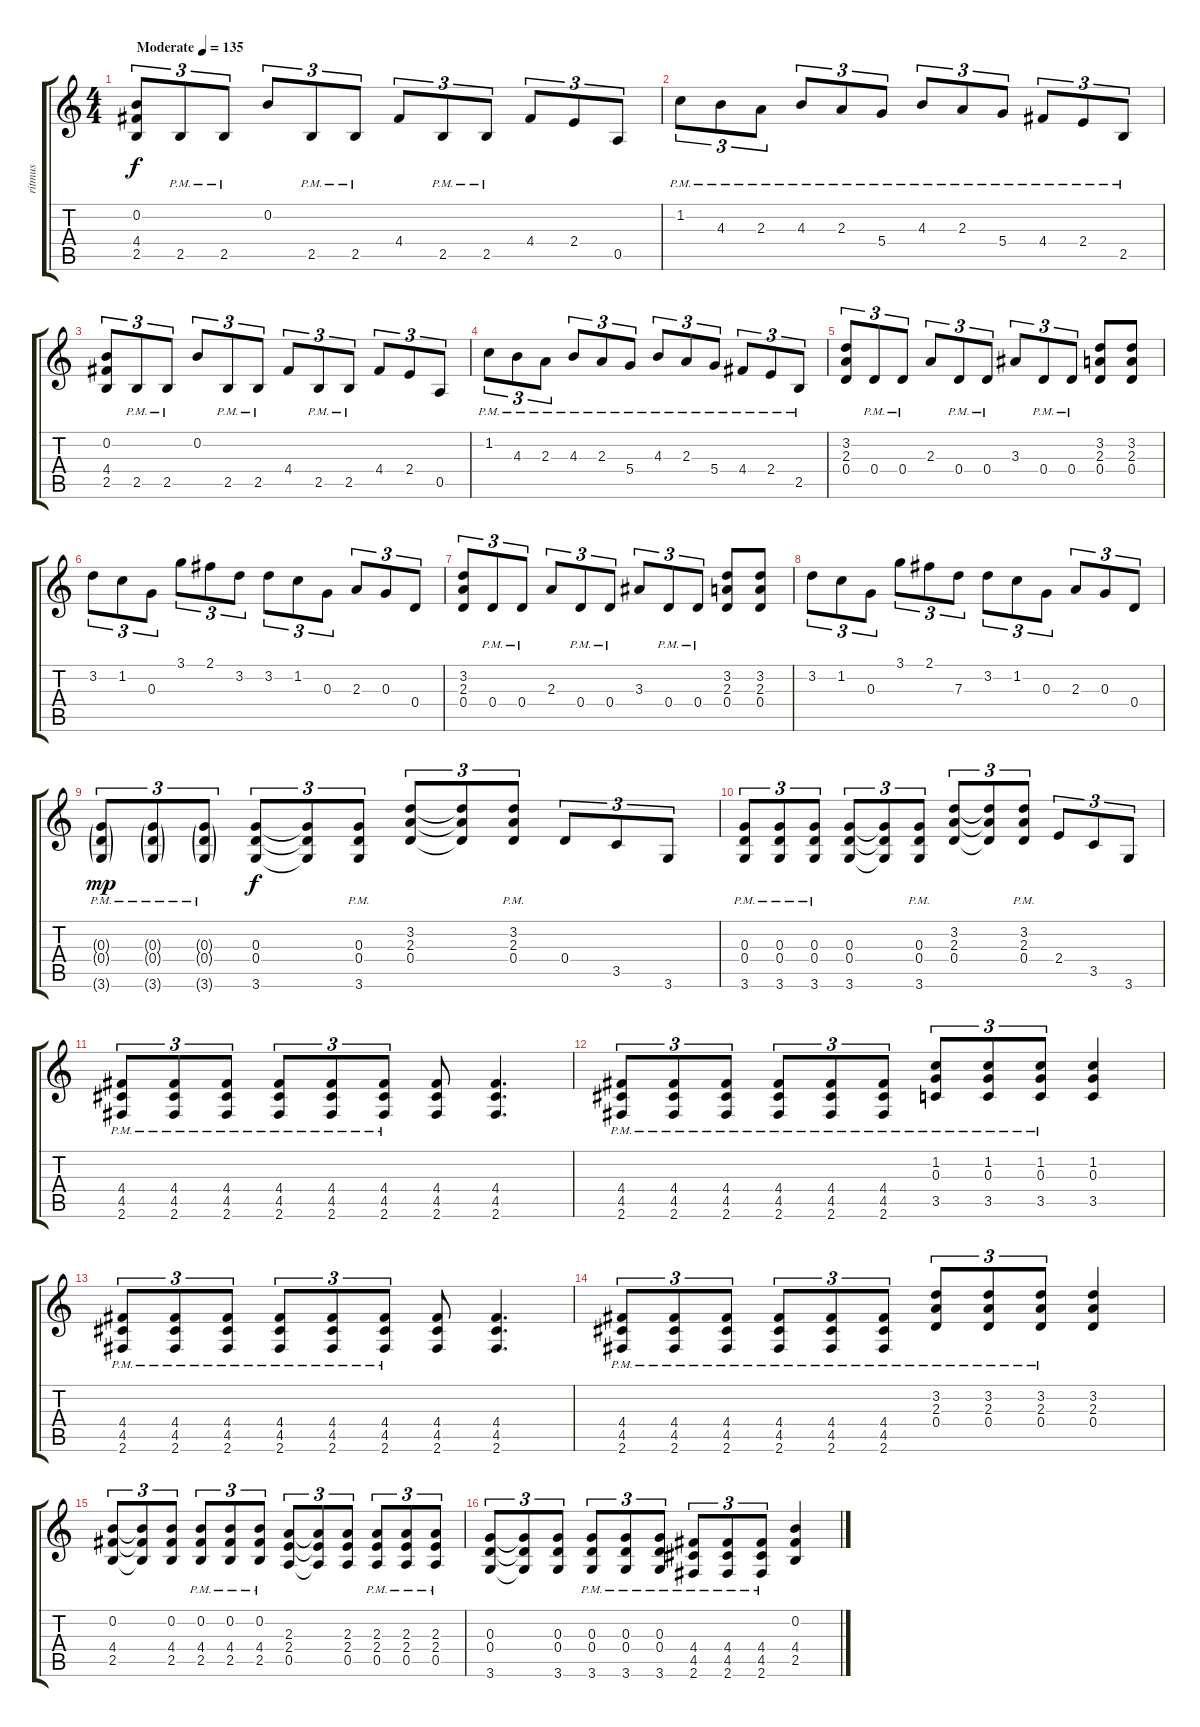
\track ("ritmus" "ritmus") {instrument overdrivenguitar}
\staff {score tabs}
\tuning (E4 B3 G3 D3 A2 E2) {hide}
\ts (4 4)
\tempo (135 "Moderate")
\clef g2
\ks c
(0.2 4.4 2.5).8{tu (3 2) dy f instrument overdrivenguitar} 2.5{pm}.8{tu (3 2)} 2.5{pm}.8{tu (3 2)} 0.2.8{tu (3 2)} 2.5{pm}.8{tu (3 2)} 2.5{pm}.8{tu (3 2)} 4.4.8{tu (3 2)} 2.5{pm}.8{tu (3 2)} 2.5{pm}.8{tu (3 2)} 4.4.8{tu (3 2)} 2.4.8{tu (3 2)} 0.5.8{tu (3 2)} |
1.2{pm}.8{tu (3 2)} 4.3{pm}.8{tu (3 2)} 2.3{pm}.8{tu (3 2)} 4.3{pm}.8{tu (3 2)} 2.3{pm}.8{tu (3 2)} 5.4{pm}.8{tu (3 2)} 4.3{pm}.8{tu (3 2)} 2.3{pm}.8{tu (3 2)} 5.4{pm}.8{tu (3 2)} 4.4{pm}.8{tu (3 2)} 2.4{pm}.8{tu (3 2)} 2.5{pm}.8{tu (3 2)} |
(0.2 4.4 2.5).8{tu (3 2)} 2.5{pm}.8{tu (3 2)} 2.5{pm}.8{tu (3 2)} 0.2.8{tu (3 2)} 2.5{pm}.8{tu (3 2)} 2.5{pm}.8{tu (3 2)} 4.4.8{tu (3 2)} 2.5{pm}.8{tu (3 2)} 2.5{pm}.8{tu (3 2)} 4.4.8{tu (3 2)} 2.4.8{tu (3 2)} 0.5.8{tu (3 2)} |
1.2{pm}.8{tu (3 2)} 4.3{pm}.8{tu (3 2)} 2.3{pm}.8{tu (3 2)} 4.3{pm}.8{tu (3 2)} 2.3{pm}.8{tu (3 2)} 5.4{pm}.8{tu (3 2)} 4.3{pm}.8{tu (3 2)} 2.3{pm}.8{tu (3 2)} 5.4{pm}.8{tu (3 2)} 4.4{pm}.8{tu (3 2)} 2.4{pm}.8{tu (3 2)} 2.5{pm}.8{tu (3 2)} |
(3.2 2.3 0.4).8{tu (3 2)} 0.4{pm}.8{tu (3 2)} 0.4{pm}.8{tu (3 2)} 2.3.8{tu (3 2)} 0.4{pm}.8{tu (3 2)} 0.4{pm}.8{tu (3 2)} 3.3.8{tu (3 2)} 0.4{pm}.8{tu (3 2)} 0.4{pm}.8{tu (3 2)} (3.2 2.3 0.4).8 (3.2 2.3 0.4).8 |
3.2.8{tu (3 2)} 1.2.8{tu (3 2)} 0.3.8{tu (3 2)} 3.1.8{tu (3 2)} 2.1.8{tu (3 2)} 3.2.8{tu (3 2)} 3.2.8{tu (3 2)} 1.2.8{tu (3 2)} 0.3.8{tu (3 2)} 2.3.8{tu (3 2)} 0.3.8{tu (3 2)} 0.4.8{tu (3 2)} |
(3.2 2.3 0.4).8{tu (3 2)} 0.4{pm}.8{tu (3 2)} 0.4{pm}.8{tu (3 2)} 2.3.8{tu (3 2)} 0.4{pm}.8{tu (3 2)} 0.4{pm}.8{tu (3 2)} 3.3.8{tu (3 2)} 0.4{pm}.8{tu (3 2)} 0.4{pm}.8{tu (3 2)} (3.2 2.3 0.4).8 (3.2 2.3 0.4).8 |
3.2.8{tu (3 2)} 1.2.8{tu (3 2)} 0.3.8{tu (3 2)} 3.1.8{tu (3 2)} 2.1.8{tu (3 2)} 7.3.8{tu (3 2)} 3.2.8{tu (3 2)} 1.2.8{tu (3 2)} 0.3.8{tu (3 2)} 2.3.8{tu (3 2)} 0.3.8{tu (3 2)} 0.4.8{tu (3 2)} |
(0.3{g pm} 0.4{g pm} 3.6{g pm}).8{tu (3 2) dy mp} (0.3{g pm} 0.4{g pm} 3.6{g pm}).8{tu (3 2)} (0.3{g pm} 0.4{g pm} 3.6{g pm}).8{tu (3 2)} (0.3 0.4 3.6).8{tu (3 2) dy f} (0.3{t} 0.4{t} 3.6{t}).8{tu (3 2)} (0.3{pm} 0.4{pm} 3.6{pm}).8{tu (3 2)} (3.2 2.3 0.4).8{tu (3 2)} (3.2{t} 2.3{t} 0.4{t}).8{tu (3 2)} (3.2{pm} 2.3{pm} 0.4{pm}).8{tu (3 2)} 0.4.8{tu (3 2)} 3.5.8{tu (3 2)} 3.6.8{tu (3 2)} |
(0.3{pm} 0.4{pm} 3.6{pm}).8{tu (3 2)} (0.3{pm} 0.4{pm} 3.6{pm}).8{tu (3 2)} (0.3{pm} 0.4{pm} 3.6{pm}).8{tu (3 2)} (0.3 0.4 3.6).8{tu (3 2)} (0.3{t} 0.4{t} 3.6{t}).8{tu (3 2)} (0.3{pm} 0.4{pm} 3.6{pm}).8{tu (3 2)} (3.2 2.3 0.4).8{tu (3 2)} (3.2{t} 2.3{t} 0.4{t}).8{tu (3 2)} (3.2{pm} 2.3{pm} 0.4{pm}).8{tu (3 2)} 2.4.8{tu (3 2)} 3.5.8{tu (3 2)} 3.6.8{tu (3 2)} |
(4.4{pm} 4.5{pm} 2.6{pm}).8{tu (3 2)} (4.4{pm} 4.5{pm} 2.6{pm}).8{tu (3 2)} (4.4{pm} 4.5{pm} 2.6{pm}).8{tu (3 2)} (4.4{pm} 4.5{pm} 2.6{pm}).8{tu (3 2)} (4.4{pm} 4.5{pm} 2.6{pm}).8{tu (3 2)} (4.4{pm} 4.5{pm} 2.6{pm}).8{tu (3 2)} (4.4 4.5 2.6).8 (4.4 4.5 2.6).4{d} |
(4.4{pm} 4.5{pm} 2.6{pm}).8{tu (3 2)} (4.4{pm} 4.5{pm} 2.6{pm}).8{tu (3 2)} (4.4{pm} 4.5{pm} 2.6{pm}).8{tu (3 2)} (4.4{pm} 4.5{pm} 2.6{pm}).8{tu (3 2)} (4.4{pm} 4.5{pm} 2.6{pm}).8{tu (3 2)} (4.4{pm} 4.5{pm} 2.6{pm}).8{tu (3 2)} (1.2{pm} 0.3{pm} 3.5{pm}).8{tu (3 2)} (1.2{pm} 0.3{pm} 3.5{pm}).8{tu (3 2)} (1.2{pm} 0.3{pm} 3.5{pm}).8{tu (3 2)} (1.2 0.3 3.5).4 |
(4.4{pm} 4.5{pm} 2.6{pm}).8{tu (3 2)} (4.4{pm} 4.5{pm} 2.6{pm}).8{tu (3 2)} (4.4{pm} 4.5{pm} 2.6{pm}).8{tu (3 2)} (4.4{pm} 4.5{pm} 2.6{pm}).8{tu (3 2)} (4.4{pm} 4.5{pm} 2.6{pm}).8{tu (3 2)} (4.4{pm} 4.5{pm} 2.6{pm}).8{tu (3 2)} (4.4 4.5 2.6).8 (4.4 4.5 2.6).4{d} |
(4.4{pm} 4.5{pm} 2.6{pm}).8{tu (3 2)} (4.4{pm} 4.5{pm} 2.6{pm}).8{tu (3 2)} (4.4{pm} 4.5{pm} 2.6{pm}).8{tu (3 2)} (4.4{pm} 4.5{pm} 2.6{pm}).8{tu (3 2)} (4.4{pm} 4.5{pm} 2.6{pm}).8{tu (3 2)} (4.4{pm} 4.5{pm} 2.6{pm}).8{tu (3 2)} (3.2{pm} 2.3{pm} 0.4{pm}).8{tu (3 2)} (3.2{pm} 2.3{pm} 0.4{pm}).8{tu (3 2)} (3.2{pm} 2.3{pm} 0.4{pm}).8{tu (3 2)} (3.2 2.3 0.4).4 |
(0.2 4.4 2.5).8{tu (3 2)} (0.2{t} 4.4{t} 2.5{t}).8{tu (3 2)} (0.2 4.4 2.5).8{tu (3 2)} (0.2{pm} 4.4{pm} 2.5{pm}).8{tu (3 2)} (0.2{pm} 4.4{pm} 2.5{pm}).8{tu (3 2)} (0.2{pm} 4.4{pm} 2.5{pm}).8{tu (3 2)} (2.3 2.4 0.5).8{tu (3 2)} (2.3{t} 2.4{t} 0.5{t}).8{tu (3 2)} (2.3 2.4 0.5).8{tu (3 2)} (2.3{pm} 2.4{pm} 0.5{pm}).8{tu (3 2)} (2.3{pm} 2.4{pm} 0.5{pm}).8{tu (3 2)} (2.3{pm} 2.4{pm} 0.5{pm}).8{tu (3 2)} |
(0.3 0.4 3.6).8{tu (3 2)} (0.3{t} 0.4{t} 3.6{t}).8{tu (3 2)} (0.3 0.4 3.6).8{tu (3 2)} (0.3{pm} 0.4{pm} 3.6{pm}).8{tu (3 2)} (0.3{pm} 0.4{pm} 3.6{pm}).8{tu (3 2)} (0.3{pm} 0.4{pm} 3.6{pm}).8{tu (3 2)} (4.4{pm} 4.5{pm} 2.6{pm}).8{tu (3 2)} (4.4{pm} 4.5{pm} 2.6{pm}).8{tu (3 2)} (4.4{pm} 4.5{pm} 2.6{pm}).8{tu (3 2)} (0.2 4.4 2.5).4
